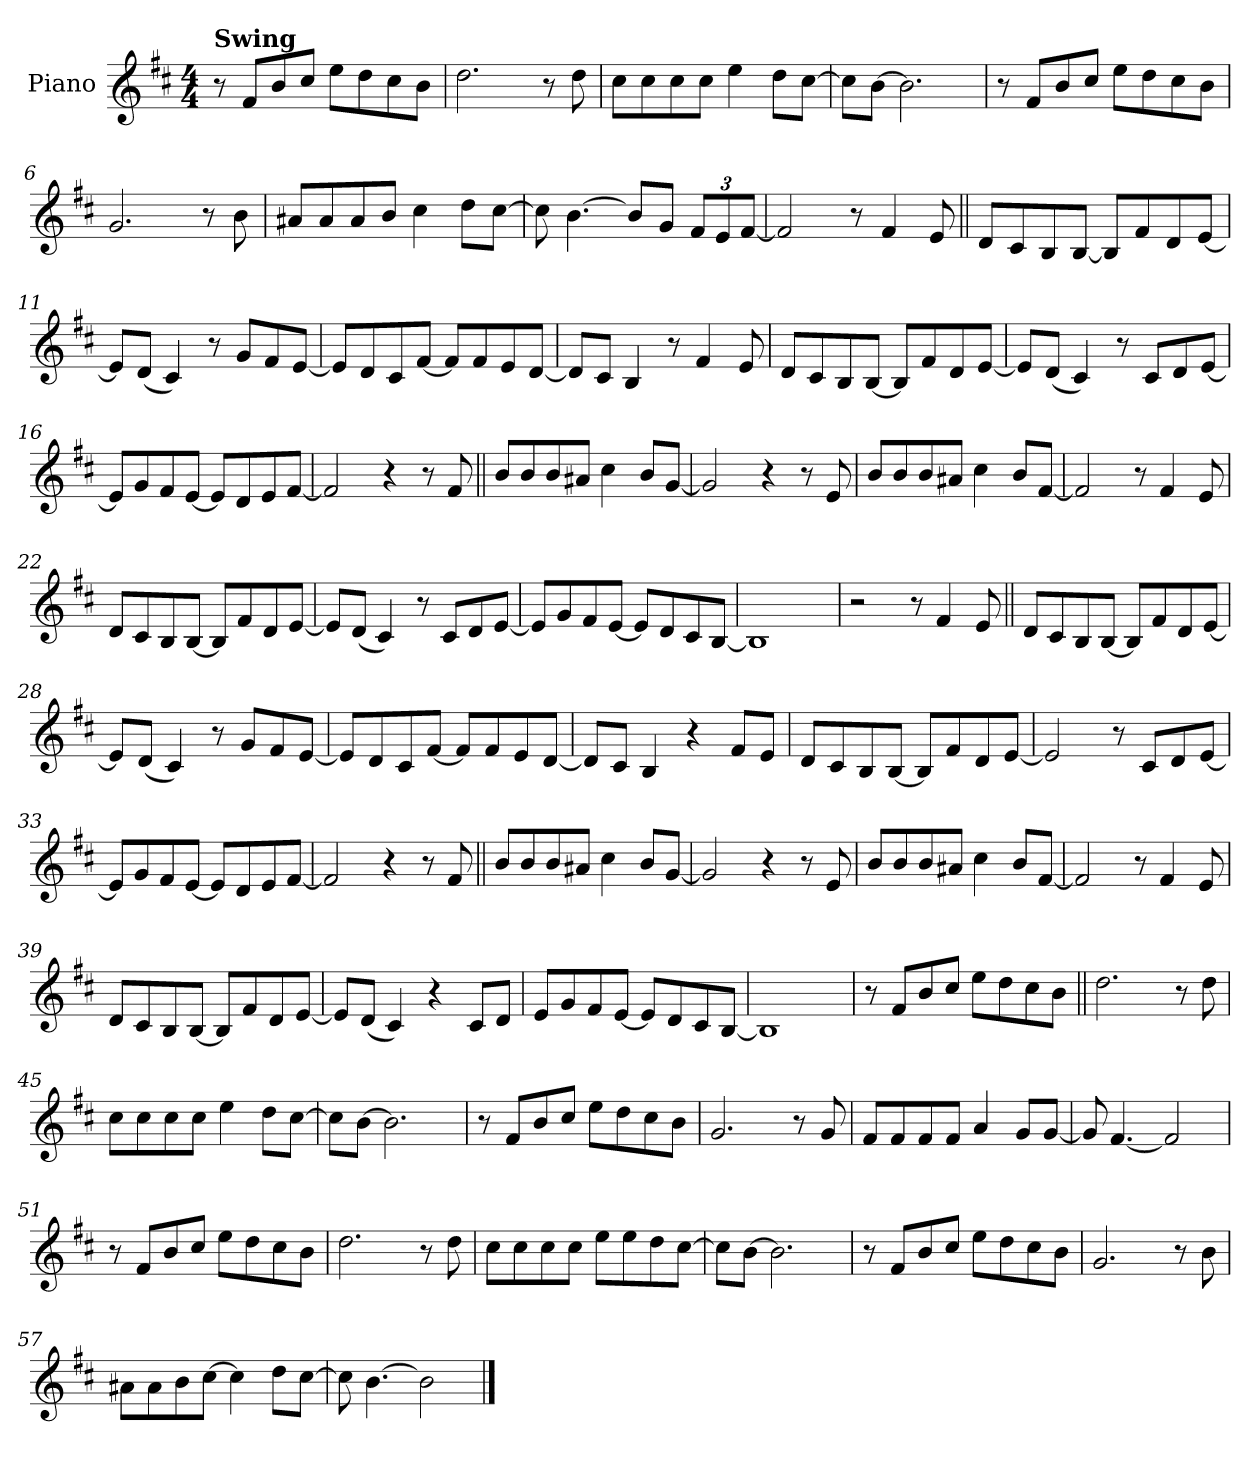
**kern
*part1
*staff1
*I"Piano
*I'Pno.
*clefG2
*k[f#c#]
*M4/4
*MM136
=1
!LO:TX:a:B:t=Swing
8r
8f#!L
8b!
8cc#!J
8ee!L
8dd!
8cc#!
8b!J
=2
2.dd!
8r
8dd!
=3
8cc#!L
8cc#!
8cc#!
8cc#!J
4ee!
8dd!L
[8cc#!J
=4
8cc#!L]
[8b!J
2.b!]
=5
8r
8f#!L
8b!
8cc#!J
8ee!L
8dd!
8cc#!
8b!J
=6
2.g!
8r
8b!
=7
8a#X!L
8a#!
8a#!
8b!J
4cc#!
8dd!L
[8cc#!J
=8
8cc#!]
[4.b!
8b!L]
8g!J
*Xbrackettup
12f#!L
12e!
[12f#!J
=9
2f#!]
8r
4f#
8e
=10||
8dL
8c#
8B
[8BJ
8BL]
8f#
8d
[8eJ
=11
8eL]
(8dJ
4c#)
8r
8gL
8f#
[8eJ
=12
8eL]
8d
8c#
[8f#J
8f#L]
8f#
8e
[8dJ
=13
8dL]
8c#J
4B
8r
4f#
8e
=14
8dL
8c#
8B
[8BJ
8BL]
8f#
8d
[8eJ
=15
8eL]
(8dJ
4c#)
8r
8c#L
8d
[8eJ
=16
8eL]
8g
8f#
[8eJ
8eL]
8d
8e
[8f#J
=17
2f#]
4r
8r
8f#
=18||
8bL
8b
8b
8a#XJ
4cc#
8bL
[8gJ
=19
2g]
4r
8r
8e
=20
8bL
8b
8b
8a#XJ
4cc#
8bL
[8f#J
=21
2f#]
8r
4f#
8e
=22
8dL
8c#
8B
[8BJ
8BL]
8f#
8d
[8eJ
=23
8eL]
(8dJ
4c#)
8r
8c#L
8d
[8eJ
=24
8eL]
8g
8f#
[8eJ
8eL]
8d
8c#
[8BJ
=25
1B]
=26
2r
8r
4f#
8e
=27||
8dL
8c#
8B
[8BJ
8BL]
8f#
8d
[8eJ
=28
8eL]
(8dJ
4c#)
8r
8gL
8f#
[8eJ
=29
8eL]
8d
8c#
[8f#J
8f#L]
8f#
8e
[8dJ
=30
8dL]
8c#J
4B
4r
8f#L
8eJ
=31
8dL
8c#
8B
[8BJ
8BL]
8f#
8d
[8eJ
=32
2e]
8r
8c#L
8d
[8eJ
=33
8eL]
8g
8f#
[8eJ
8eL]
8d
8e
[8f#J
=34
2f#]
4r
8r
8f#
=35||
8bL
8b
8b
8a#XJ
4cc#
8bL
[8gJ
=36
2g]
4r
8r
8e
=37
8bL
8b
8b
8a#XJ
4cc#
8bL
[8f#J
=38
2f#]
8r
4f#
8e
=39
8dL
8c#
8B
[8BJ
8BL]
8f#
8d
[8eJ
=40
8eL]
(8dJ
4c#)
4r
8c#L
8dJ
=41
8eL
8g
8f#
[8eJ
8eL]
8d
8c#
[8BJ
=42
1B]
=43
8r
8f#L
8b
8cc#J
8eeL
8dd
8cc#
8bJ
=44||
2.dd
8r
8dd
=45
8cc#L
8cc#
8cc#
8cc#J
4ee
8ddL
[8cc#J
=46
8cc#L]
[8bJ
2.b]
=47
8r
8f#L
8b
8cc#J
8eeL
8dd
8cc#
8bJ
=48
2.g
8r
8g
=49
8f#L
8f#
8f#
8f#J
4a
8gL
[8gJ
=50
8g]
[4.f#
2f#]
=51
8r
8f#L
8b
8cc#J
8eeL
8dd
8cc#
8bJ
=52
2.dd
8r
8dd
=53
8cc#L
8cc#
8cc#
8cc#J
8eeL
8ee
8dd
[8cc#J
=54
8cc#L]
[8bJ
2.b]
=55
8r
8f#L
8b
8cc#J
8eeL
8dd
8cc#
8bJ
=56
2.g
8r
8b
=57
8a#XL
8a#
8b
[8cc#J
4cc#]
8ddL
[8cc#J
=58
8cc#]
[4.b
2b]
==
*-
